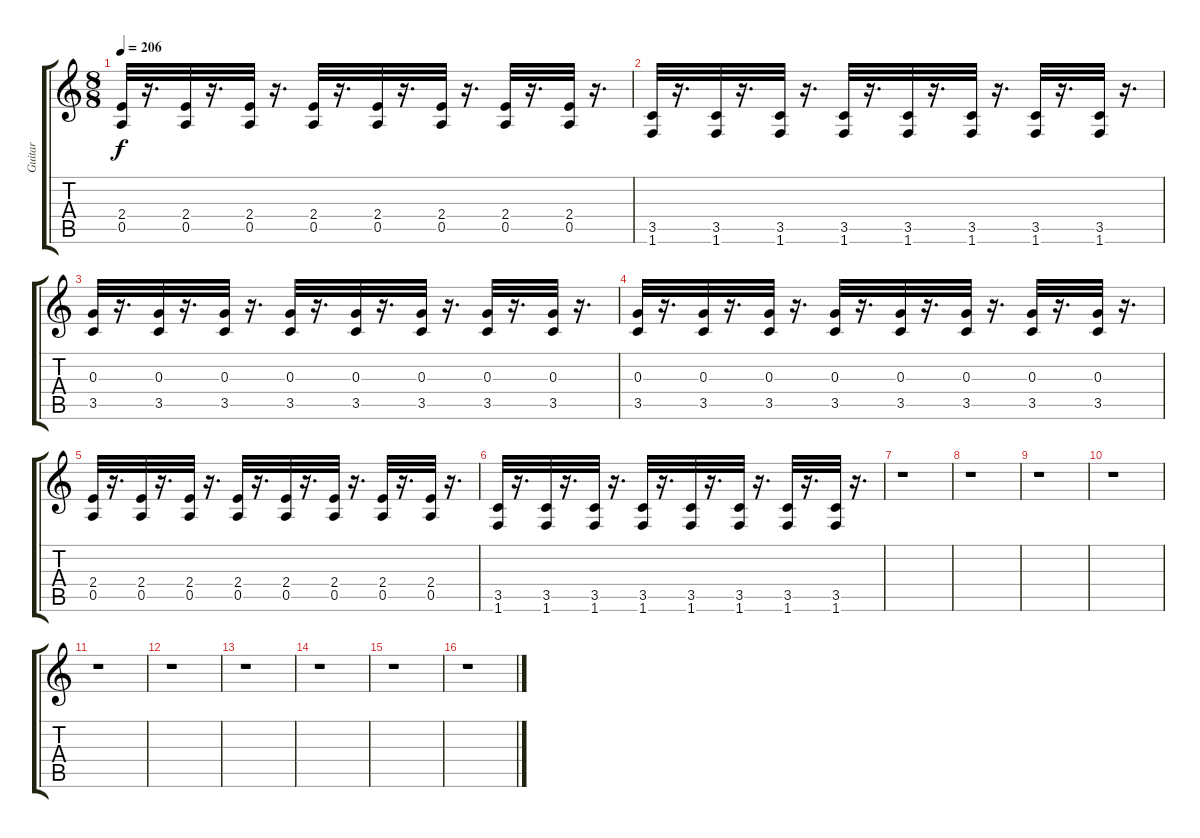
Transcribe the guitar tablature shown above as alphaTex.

\track ("Guitar" "Guitar") {instrument distortionguitar}
\staff {score tabs}
\tuning (E4 B3 G3 D3 A2 E2) {hide}
\ts (8 8)
\tempo 206
\clef g2
\ks c
(2.4 0.5).32{dy f} r.16{d} (2.4 0.5).32 r.16{d} (2.4 0.5).32 r.16{d} (2.4 0.5).32 r.16{d} (2.4 0.5).32 r.16{d} (2.4 0.5).32 r.16{d} (2.4 0.5).32 r.16{d} (2.4 0.5).32 r.16{d} |
(3.5 1.6).32 r.16{d} (3.5 1.6).32 r.16{d} (3.5 1.6).32 r.16{d} (3.5 1.6).32 r.16{d} (3.5 1.6).32 r.16{d} (3.5 1.6).32 r.16{d} (3.5 1.6).32 r.16{d} (3.5 1.6).32 r.16{d} |
(0.3 3.5).32 r.16{d} (0.3 3.5).32 r.16{d} (0.3 3.5).32 r.16{d} (0.3 3.5).32 r.16{d} (0.3 3.5).32 r.16{d} (0.3 3.5).32 r.16{d} (0.3 3.5).32 r.16{d} (0.3 3.5).32 r.16{d} |
(0.3 3.5).32 r.16{d} (0.3 3.5).32 r.16{d} (0.3 3.5).32 r.16{d} (0.3 3.5).32 r.16{d} (0.3 3.5).32 r.16{d} (0.3 3.5).32 r.16{d} (0.3 3.5).32 r.16{d} (0.3 3.5).32 r.16{d} |
(2.4 0.5).32 r.16{d} (2.4 0.5).32 r.16{d} (2.4 0.5).32 r.16{d} (2.4 0.5).32 r.16{d} (2.4 0.5).32 r.16{d} (2.4 0.5).32 r.16{d} (2.4 0.5).32 r.16{d} (2.4 0.5).32 r.16{d} |
(3.5 1.6).32 r.16{d} (3.5 1.6).32 r.16{d} (3.5 1.6).32 r.16{d} (3.5 1.6).32 r.16{d} (3.5 1.6).32 r.16{d} (3.5 1.6).32 r.16{d} (3.5 1.6).32 r.16{d} (3.5 1.6).32 r.16{d} |
r.1 |
r.1 |
r.1 |
r.1 |
r.1 |
r.1 |
r.1 |
r.1 |
r.1 |
r.1
